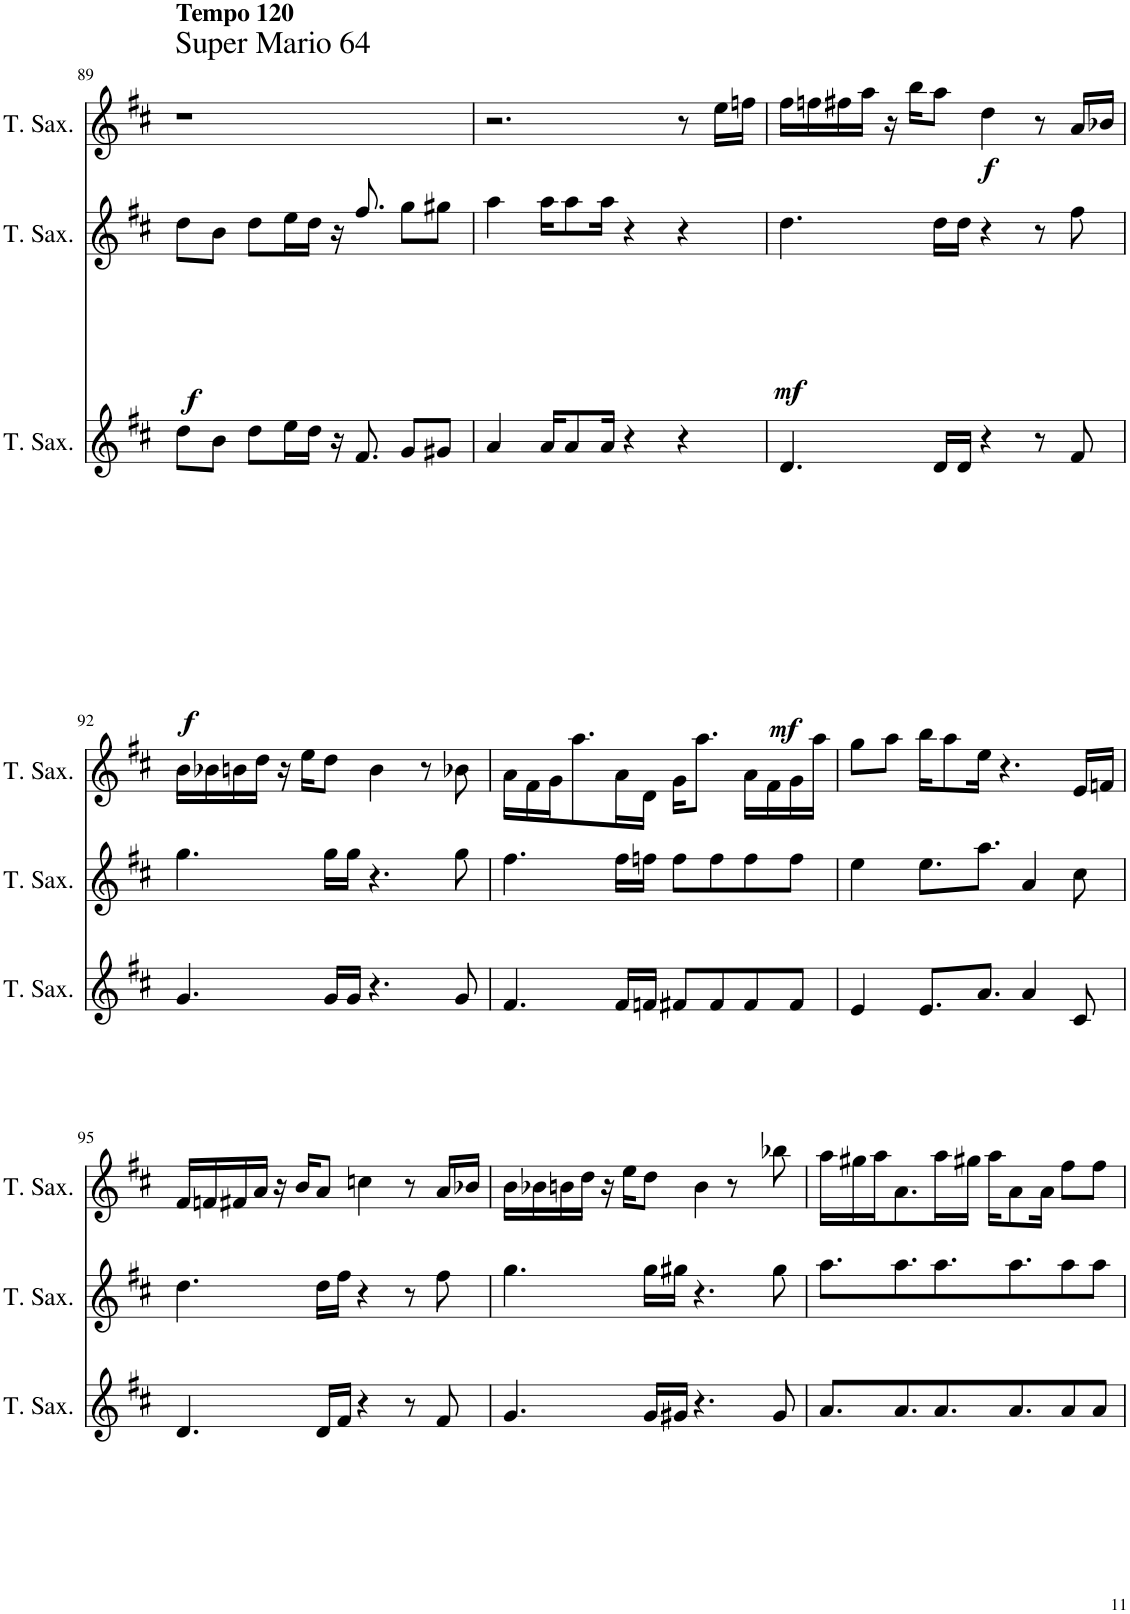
**kern	**dynam	**kern	**dynam	**kern	**dynam
*part3	*part3	*part2	*part2	*part1	*part1
*staff3	*staff3	*staff2	*staff2	*staff1	*staff1
*I"Tenor Saxophone	*	*I"Tenor Saxophone	*	*I"Tenor Saxophone	*
*I'T. Sax.	*	*I'T. Sax.	*	*I'T. Sax.	*
!!LO:PB:g=z
*clefG2	*	*clefG2	*	*clefG2	*
*Trd8c14	*	*Trd8c14	*	*Trd8c14	*
*k[f#c#]	*	*k[f#c#]	*	*k[f#c#]	*
*M4/4	*	*M4/4	*	*M4/4	*
=89	=89	=89	=89	=89	=89
!	!	!	!	!LO:TX:a:B:t=Tempo 120	!
!	!	!	!	!LO:TX:a:t=Super Mario 64	!
!	!LO:DY:b	!	!LO:DY:b	!	!
8dd\L	f	8dd\L	f	1r	.
8b\J	.	8b\J	.	.	.
8dd\L	.	8dd\L	.	.	.
16ee\L	.	16ee\L	.	.	.
16dd\JJ	.	16dd\JJ	.	.	.
16r	.	16r	.	.	.
8.f#/	.	8.ff#/	.	.	.
8g/L	.	8gg\L	.	.	.
8g#X/J	.	8gg#X\J	.	.	.
=90	=90	=90	=90	=90	=90
4a/	.	4aa\	.	2.r	.
16a/KL	.	16aa\KL	.	.	.
8a/	.	8aa\	.	.	.
16a/Jk	.	16aa\Jk	.	.	.
4r	.	4r	.	.	.
4r	.	4r	.	8r	.
!	!	!	!	!	!LO:DY:b
.	.	.	.	16ee\LL	f
.	.	.	.	16ffn\JJ	.
=91	=91	=91	=91	=91	=91
!	!LO:DY:b	!	!LO:DY:b	!	!
4.d/	mf	4.dd\	mf	16ff#\LL	.
.	.	.	.	16ffn\	.
.	.	.	.	16ff#X\	.
.	.	.	.	16aa\JJ	.
.	.	.	.	16r	.
.	.	.	.	16bb\KL	.
16d/LL	.	16dd\LL	.	8aa\J	.
16d/JJ	.	16dd\JJ	.	.	.
4r	.	4r	.	4dd\	.
8r	.	8r	.	8r	.
8f#/	.	8ff#\	.	16a/LL	.
.	.	.	.	16b-X/JJ	.
!!LO:LB:g=z
=92	=92	=92	=92	=92	=92
4.g/	.	4.gg\	.	16b\LL	.
.	.	.	.	16b-X\	.
.	.	.	.	16bn\	.
.	.	.	.	16dd\JJ	.
.	.	.	.	16r	.
.	.	.	.	16ee\KL	.
16g/LL	.	16gg\LL	.	8dd\J	.
16g/JJ	.	16gg\JJ	.	.	.
4.r	.	4.r	.	4b\	.
.	.	.	.	8r	.
8g/	.	8gg\	.	8b-X\	.
=93	=93	=93	=93	=93	=93
4.f#/	.	4.ff#\	.	16a\LL	.
.	.	.	.	16f#\	.
.	.	.	.	16g\J	.
.	.	.	.	8.aa\	.
16f#/LL	.	16ff#\LL	.	16a\L	.
16fn/JJ	.	16ffn\JJ	.	16d\JJ	.
8f#X/L	.	8ff\L	.	16g\KL	.
.	.	.	.	8.aa\J	.
8f#/	.	8ff\	.	.	.
8f#/	.	8ff\	.	16a\LL	.
.	.	.	.	16f#\	.
8f#/J	.	8ff\J	.	16g\	.
.	.	.	.	16aa\JJ	.
=94	=94	=94	=94	=94	=94
4e/	.	4ee\	.	8gg\L	.
.	.	.	.	8aa\J	.
8.e/L	.	8.ee\L	.	16bb\KL	.
.	.	.	.	8aa\	.
8.a/J	.	8.aa\J	.	16ee\Jk	.
.	.	.	.	4.r	.
4a/	.	4a/	.	.	.
8c#/	.	8cc#\	.	16e/LL	.
.	.	.	.	16fn/JJ	.
!!LO:LB:g=z
=95	=95	=95	=95	=95	=95
4.d/	.	4.dd\	.	16f#/LL	.
.	.	.	.	16fn/	.
.	.	.	.	16f#X/	.
.	.	.	.	16a/JJ	.
.	.	.	.	16r	.
.	.	.	.	16b/KL	.
16d/LL	.	16dd\LL	.	8a/J	.
16f#/JJ	.	16ff#\JJ	.	.	.
4r	.	4r	.	4ccn\	.
8r	.	8r	.	8r	.
8f#/	.	8ff#\	.	16a/LL	.
.	.	.	.	16b-X/JJ	.
=96	=96	=96	=96	=96	=96
4.g/	.	4.gg\	.	16b\LL	.
.	.	.	.	16b-X\	.
.	.	.	.	16bn\	.
.	.	.	.	16dd\JJ	.
.	.	.	.	16r	.
.	.	.	.	16ee\KL	.
16g/LL	.	16gg\LL	.	8dd\J	.
16g#X/JJ	.	16gg#X\JJ	.	.	.
4.r	.	4.r	.	4b\	.
.	.	.	.	8r	.
8g#/	.	8gg#\	.	8bb-X\	.
=97	=97	=97	=97	=97	=97
8.a/L	.	8.aa\L	.	16aa\LL	.
.	.	.	.	16gg#X\	.
.	.	.	.	16aa\J	.
8.a/	.	8.aa\	.	8.a\	.
8.a/	.	8.aa\	.	16aa\L	.
.	.	.	.	16gg#X\JJ	.
.	.	.	.	16aa\KL	.
8.a/	.	8.aa\	.	8a\	.
.	.	.	.	16a\Jk	.
8a/	.	8aa\	.	8ff#\L	.
8a/J	.	8aa\J	.	8ff#\J	.
=	=	=	=	=	=
*-	*-	*-	*-	*-	*-
